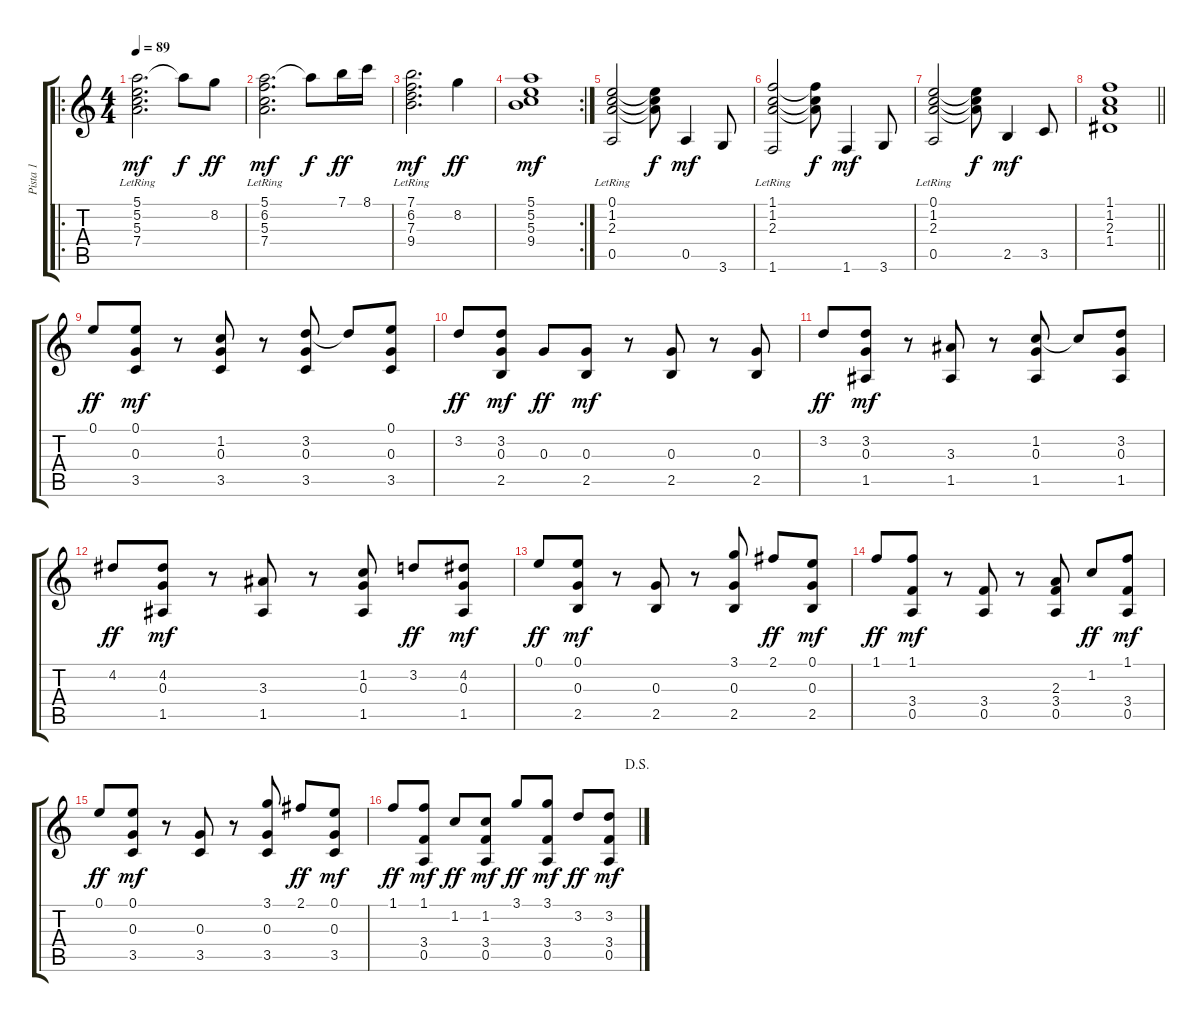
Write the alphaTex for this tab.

\track ("Pista 1" "Pista 1") {instrument acousticguitarsteel}
\staff {score tabs}
\tuning (E4 B3 G3 D3 A2 E2) {hide}
\ro
\ts (4 4)
\tempo 89
\clef g2
\ks c
(5.1 5.2{lr} 5.3{lr} 7.4{lr}).2{d dy mf} 5.1{t}.8{dy f} 8.2.8{dy ff} |
(5.1 6.2{lr} 5.3 7.4{lr}).2{d dy mf} 5.1{t}.8{dy f} 7.1.16{dy ff} 8.1.16 |
(7.1 6.2 7.3{lr} 9.4{lr}).2{d dy mf} 8.2.4{dy ff} |
\rc 2
(5.1 5.2 5.3 9.4).1{dy mf} |
(0.1{lr} 1.2{lr} 2.3{lr} 0.5).2 (0.1{t} 1.2{t} 2.3{t}).8{dy f} 0.5.4{dy mf} 3.6.8 |
(1.1{lr} 1.2{lr} 2.3{lr} 1.6).2 (1.1{t} 1.2{t} 2.3{t}).8{dy f} 1.6.4{dy mf} 3.6.8 |
(0.1{lr} 1.2{lr} 2.3{lr} 0.5).2 (0.1{t} 1.2{t} 2.3{t}).8{dy f} 2.5.4{dy mf} 3.5.8 |
\barLineRight lightlight
(1.1 1.2 2.3 1.4).1 |
0.1.8{dy ff} (0.1 0.3 3.5).8{dy mf} r.8 (1.2 0.3 3.5).8 r.8 (3.2 0.3 3.5).8 3.2{t}.8 (0.1 0.3 3.5).8 |
3.2.8{dy ff} (3.2 0.3 2.5).8{dy mf} 0.3.8{dy ff} (0.3 2.5).8{dy mf} r.8 (0.3 2.5).8 r.8 (0.3 2.5).8 |
3.2.8{dy ff} (3.2 0.3 1.5).8{dy mf} r.8 (3.3 1.5).8 r.8 (1.2 0.3 1.5).8 1.2{t}.8 (3.2 0.3 1.5).8 |
4.2.8{dy ff} (4.2 0.3 1.5).8{dy mf} r.8 (3.3 1.5).8 r.8 (1.2 0.3 1.5).8 3.2.8{dy ff} (4.2 0.3 1.5).8{dy mf} |
0.1.8{dy ff} (0.1 0.3 2.5).8{dy mf} r.8 (0.3 2.5).8 r.8 (3.1 0.3 2.5).8 2.1.8{dy ff} (0.1 0.3 2.5).8{dy mf} |
1.1.8{dy ff} (1.1 3.4 0.5).8{dy mf} r.8 (3.4 0.5).8 r.8 (2.3 3.4 0.5).8 1.2.8{dy ff} (1.1 3.4 0.5).8{dy mf} |
0.1.8{dy ff} (0.1 0.3 3.5).8{dy mf} r.8 (0.3 3.5).8 r.8 (3.1 0.3 3.5).8 2.1.8{dy ff} (0.1 0.3 3.5).8{dy mf} |
\jump dalsegno
1.1.8{dy ff} (1.1 3.4 0.5).8{dy mf} 1.2.8{dy ff} (1.2 3.4 0.5).8{dy mf} 3.1.8{dy ff} (3.1 3.4 0.5).8{dy mf} 3.2.8{dy ff} (3.2 3.4 0.5).8{dy mf}
